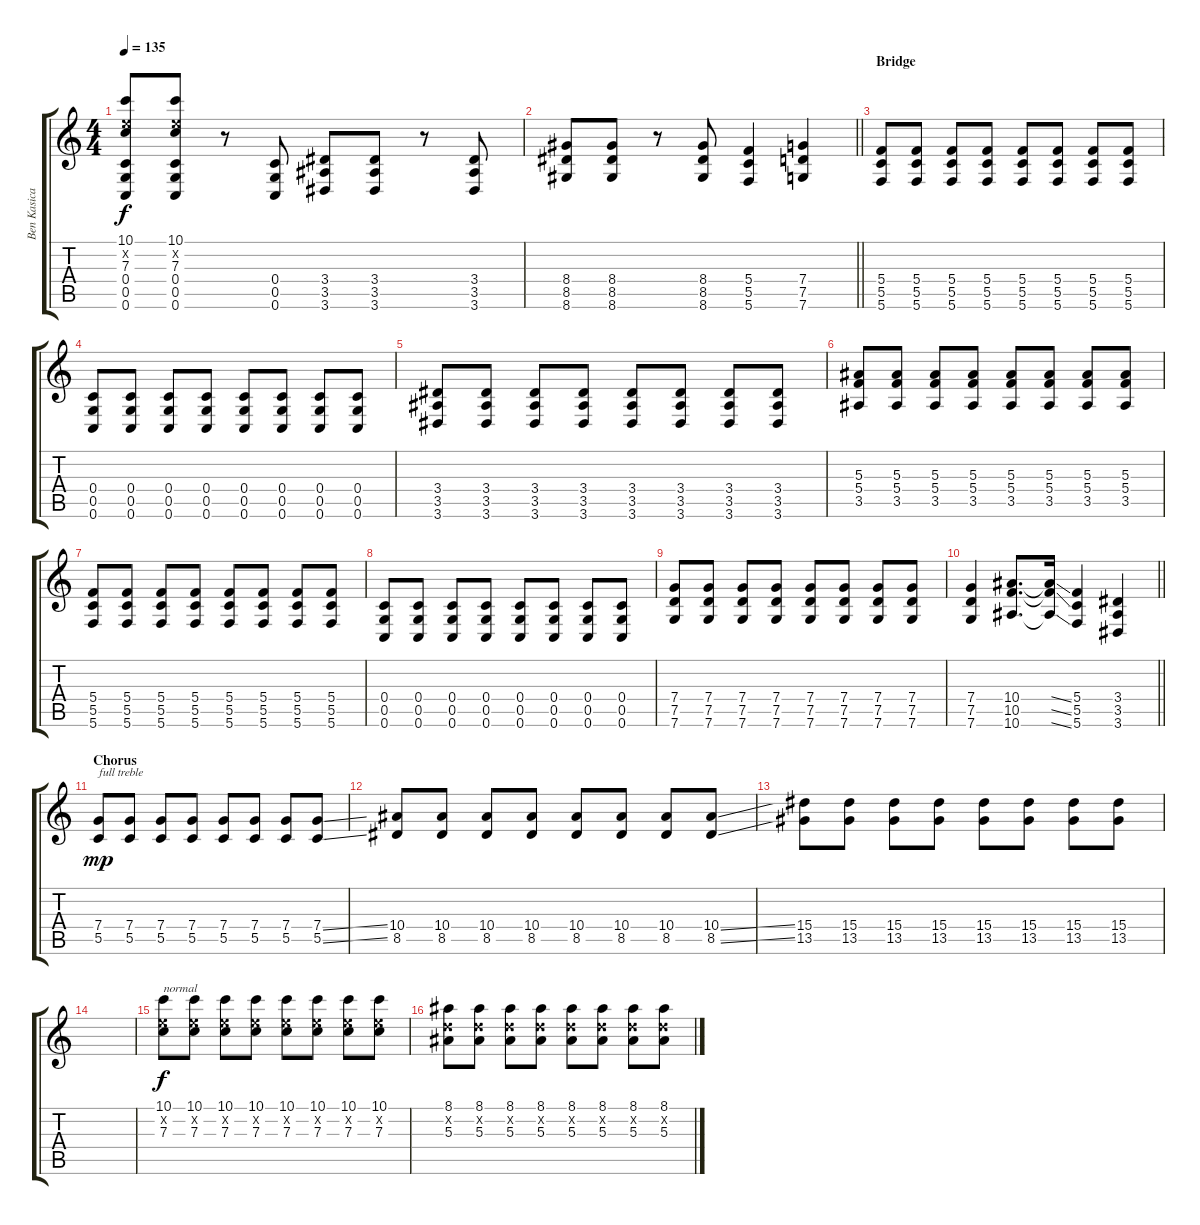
\track ("Ben Kasica" "Ben Kasica") {instrument distortionguitar}
\staff {score tabs}
\tuning (D4 A3 F3 C3 G2 C2) {hide}
\ts (4 4)
\tempo 135
\clef g2
\ks c
(10.1 7.2{x} 7.3 0.4 0.5 0.6).8{dy f} (10.1 7.2{x} 7.3 0.4 0.5 0.6).8 r.8 (0.4 0.5 0.6).8 (3.4 3.5 3.6).8 (3.4 3.5 3.6).8 r.8 (3.4 3.5 3.6).8 |
\barLineRight lightlight
(8.4 8.5 8.6).8 (8.4 8.5 8.6).8 r.8 (8.4 8.5 8.6).8 (5.4 5.5 5.6).4 (7.4 7.5 7.6).4 |
\section ("" "Bridge")
(5.4 5.5 5.6).8 (5.4 5.5 5.6).8 (5.4 5.5 5.6).8 (5.4 5.5 5.6).8 (5.4 5.5 5.6).8 (5.4 5.5 5.6).8 (5.4 5.5 5.6).8 (5.4 5.5 5.6).8 |
(0.4 0.5 0.6).8 (0.4 0.5 0.6).8 (0.4 0.5 0.6).8 (0.4 0.5 0.6).8 (0.4 0.5 0.6).8 (0.4 0.5 0.6).8 (0.4 0.5 0.6).8 (0.4 0.5 0.6).8 |
(3.4 3.5 3.6).8 (3.4 3.5 3.6).8 (3.4 3.5 3.6).8 (3.4 3.5 3.6).8 (3.4 3.5 3.6).8 (3.4 3.5 3.6).8 (3.4 3.5 3.6).8 (3.4 3.5 3.6).8 |
(5.3 5.4 3.5).8 (5.3 5.4 3.5).8 (5.3 5.4 3.5).8 (5.3 5.4 3.5).8 (5.3 5.4 3.5).8 (5.3 5.4 3.5).8 (5.3 5.4 3.5).8 (5.3 5.4 3.5).8 |
(5.4 5.5 5.6).8 (5.4 5.5 5.6).8 (5.4 5.5 5.6).8 (5.4 5.5 5.6).8 (5.4 5.5 5.6).8 (5.4 5.5 5.6).8 (5.4 5.5 5.6).8 (5.4 5.5 5.6).8 |
(0.4 0.5 0.6).8 (0.4 0.5 0.6).8 (0.4 0.5 0.6).8 (0.4 0.5 0.6).8 (0.4 0.5 0.6).8 (0.4 0.5 0.6).8 (0.4 0.5 0.6).8 (0.4 0.5 0.6).8 |
(7.4 7.5 7.6).8 (7.4 7.5 7.6).8 (7.4 7.5 7.6).8 (7.4 7.5 7.6).8 (7.4 7.5 7.6).8 (7.4 7.5 7.6).8 (7.4 7.5 7.6).8 (7.4 7.5 7.6).8 |
\barLineRight lightlight
(7.4 7.5 7.6).4 (10.4 10.5 10.6).8{d} (10.4{ss t} 10.5{ss t} 10.6{ss t}).16 (5.4 5.5 5.6).4 (3.4 3.5 3.6).4 |
\section ("" "Chorus")
(7.4 5.5).8{txt "full treble" dy mp instrument distortionguitar} (7.4 5.5).8 (7.4 5.5).8 (7.4 5.5).8 (7.4 5.5).8 (7.4 5.5).8 (7.4 5.5).8 (7.4{ss} 5.5{ss}).8 |
(10.4 8.5).8 (10.4 8.5).8 (10.4 8.5).8 (10.4 8.5).8 (10.4 8.5).8 (10.4 8.5).8 (10.4 8.5).8 (10.4{ss} 8.5{ss}).8 |
(15.4 13.5).8 (15.4 13.5).8 (15.4 13.5).8 (15.4 13.5).8 (15.4 13.5).8 (15.4 13.5).8 (15.4 13.5).8 (15.4 13.5).8 |
|
(10.1 7.2{x} 7.3).8{txt "normal" dy f instrument distortionguitar} (10.1 7.2{x} 7.3).8 (10.1 7.2{x} 7.3).8 (10.1 7.2{x} 7.3).8 (10.1 7.2{x} 7.3).8 (10.1 7.2{x} 7.3).8 (10.1 7.2{x} 7.3).8 (10.1 7.2{x} 7.3).8 |
(8.1 5.2{x} 5.3).8 (8.1 5.2{x} 5.3).8 (8.1 5.2{x} 5.3).8 (8.1 5.2{x} 5.3).8 (8.1 5.2{x} 5.3).8 (8.1 5.2{x} 5.3).8 (8.1 5.2{x} 5.3).8 (8.1{ss} 5.2{x} 5.3{ss}).8
